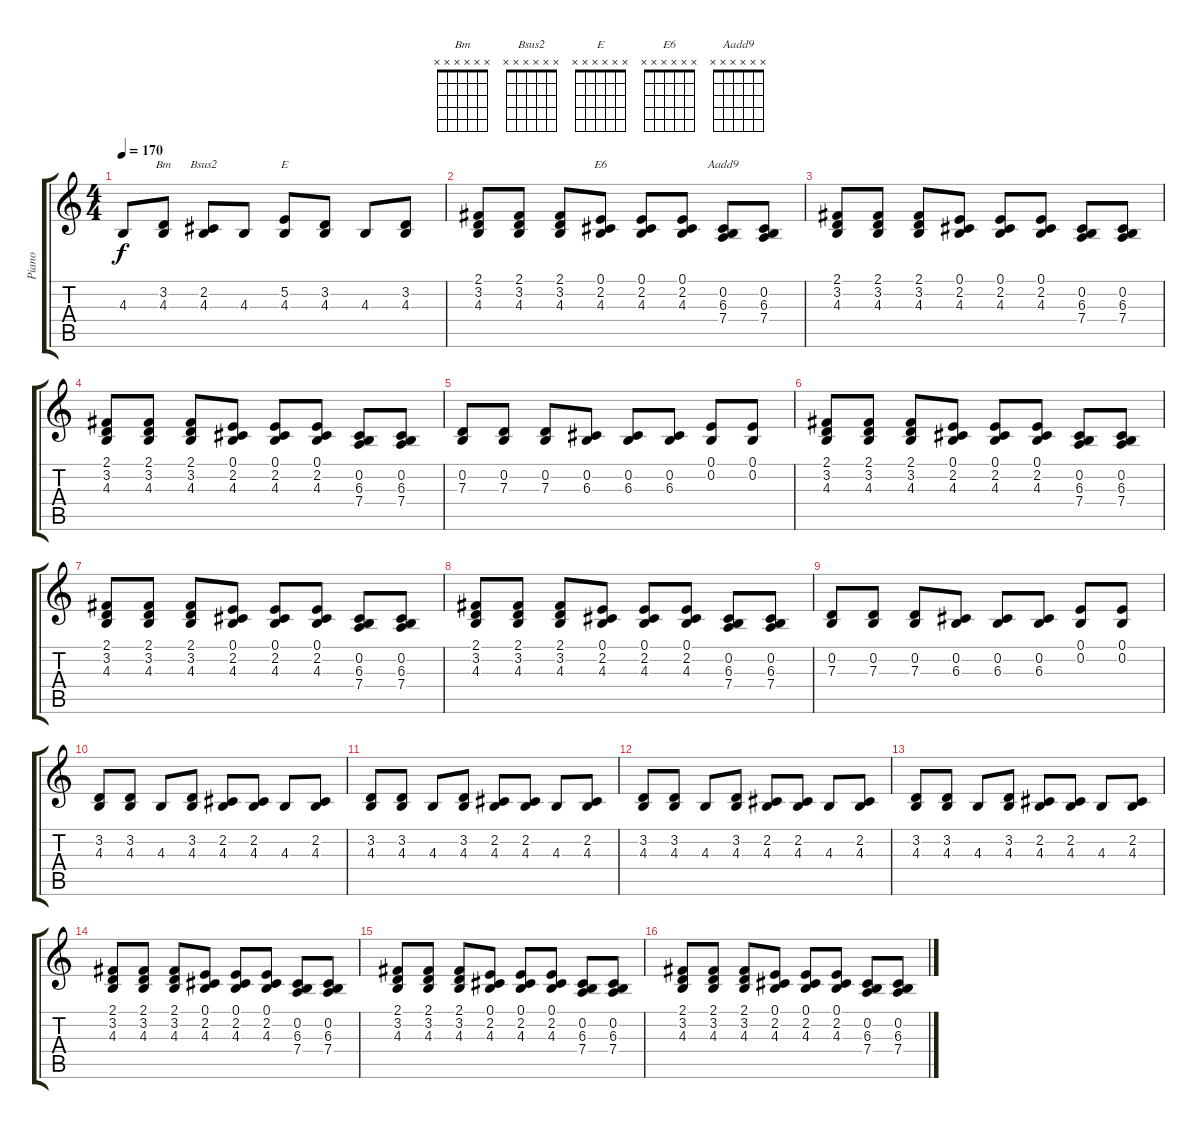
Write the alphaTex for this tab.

\track ("Piano" "Piano") {instrument brightacousticpiano}
\staff {score tabs}
\tuning (E4 B3 G3 D3 A2 E2) {hide}
\chord ("Bm" x x x x x x)
\chord ("Bsus2" x x x x x x)
\chord ("E" x x x x x x)
\chord ("E6" x x x x x x)
\chord ("Aadd9" x x x x x x)
\ts (4 4)
\tempo 170
\clef g2
\ks c
4.3.8{dy f} (3.2 4.3).8{ch "Bm"} (2.2 4.3).8{ch "Bsus2"} 4.3.8 (5.2 4.3).8{ch "E"} (3.2 4.3).8 4.3.8 (3.2 4.3).8 |
(2.1 3.2 4.3).8 (2.1 3.2 4.3).8 (2.1 3.2 4.3).8 (0.1 2.2 4.3).8{ch "E6"} (0.1 2.2 4.3).8 (0.1 2.2 4.3).8 (0.2 6.3 7.4).8{ch "Aadd9"} (0.2 6.3 7.4).8 |
(2.1 3.2 4.3).8 (2.1 3.2 4.3).8 (2.1 3.2 4.3).8 (0.1 2.2 4.3).8 (0.1 2.2 4.3).8 (0.1 2.2 4.3).8 (0.2 6.3 7.4).8 (0.2 6.3 7.4).8 |
(2.1 3.2 4.3).8 (2.1 3.2 4.3).8 (2.1 3.2 4.3).8 (0.1 2.2 4.3).8 (0.1 2.2 4.3).8 (0.1 2.2 4.3).8 (0.2 6.3 7.4).8 (0.2 6.3 7.4).8 |
(0.2 7.3).8 (0.2 7.3).8 (0.2 7.3).8 (0.2 6.3).8 (0.2 6.3).8 (0.2 6.3).8 (0.1 0.2).8 (0.1 0.2).8 |
(2.1 3.2 4.3).8 (2.1 3.2 4.3).8 (2.1 3.2 4.3).8 (0.1 2.2 4.3).8 (0.1 2.2 4.3).8 (0.1 2.2 4.3).8 (0.2 6.3 7.4).8 (0.2 6.3 7.4).8 |
(2.1 3.2 4.3).8 (2.1 3.2 4.3).8 (2.1 3.2 4.3).8 (0.1 2.2 4.3).8 (0.1 2.2 4.3).8 (0.1 2.2 4.3).8 (0.2 6.3 7.4).8 (0.2 6.3 7.4).8 |
(2.1 3.2 4.3).8 (2.1 3.2 4.3).8 (2.1 3.2 4.3).8 (0.1 2.2 4.3).8 (0.1 2.2 4.3).8 (0.1 2.2 4.3).8 (0.2 6.3 7.4).8 (0.2 6.3 7.4).8 |
(0.2 7.3).8 (0.2 7.3).8 (0.2 7.3).8 (0.2 6.3).8 (0.2 6.3).8 (0.2 6.3).8 (0.1 0.2).8 (0.1 0.2).8 |
(3.2 4.3).8 (3.2 4.3).8 4.3.8 (3.2 4.3).8 (2.2 4.3).8 (2.2 4.3).8 4.3.8 (2.2 4.3).8 |
(3.2 4.3).8 (3.2 4.3).8 4.3.8 (3.2 4.3).8 (2.2 4.3).8 (2.2 4.3).8 4.3.8 (2.2 4.3).8 |
(3.2 4.3).8 (3.2 4.3).8 4.3.8 (3.2 4.3).8 (2.2 4.3).8 (2.2 4.3).8 4.3.8 (2.2 4.3).8 |
(3.2 4.3).8 (3.2 4.3).8 4.3.8 (3.2 4.3).8 (2.2 4.3).8 (2.2 4.3).8 4.3.8 (2.2 4.3).8 |
(2.1 3.2 4.3).8 (2.1 3.2 4.3).8 (2.1 3.2 4.3).8 (0.1 2.2 4.3).8 (0.1 2.2 4.3).8 (0.1 2.2 4.3).8 (0.2 6.3 7.4).8 (0.2 6.3 7.4).8 |
(2.1 3.2 4.3).8 (2.1 3.2 4.3).8 (2.1 3.2 4.3).8 (0.1 2.2 4.3).8 (0.1 2.2 4.3).8 (0.1 2.2 4.3).8 (0.2 6.3 7.4).8 (0.2 6.3 7.4).8 |
(2.1 3.2 4.3).8 (2.1 3.2 4.3).8 (2.1 3.2 4.3).8 (0.1 2.2 4.3).8 (0.1 2.2 4.3).8 (0.1 2.2 4.3).8 (0.2 6.3 7.4).8 (0.2 6.3 7.4).8
